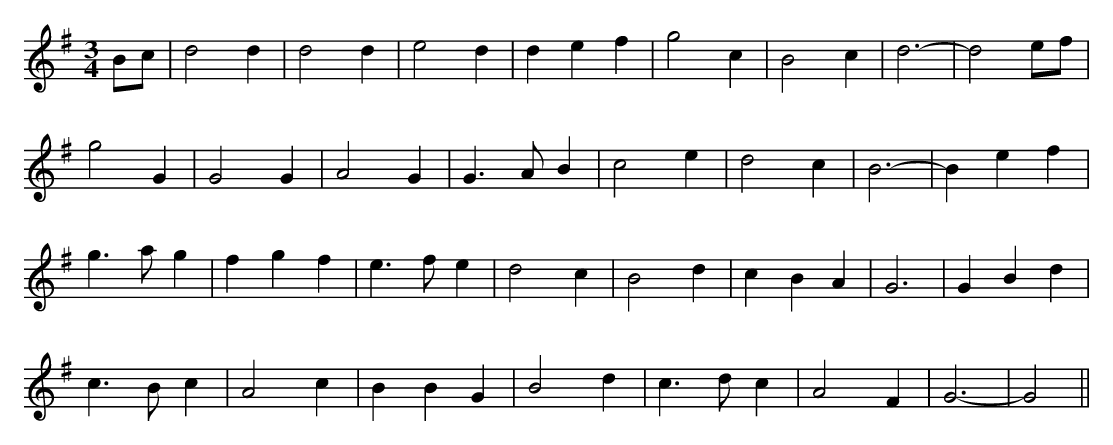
X:1
M:3/4
K:G
Bc|d4 d2|d4 d2|e4 d2|d2 e2 f2|g4 c2|B4- c2|d6-|d4 ef|
g4 G2|G4 G2|A4 G2|G3 A B2|c4 e2|d4 c2|B6-|B2 e2 f2|
g3 a g2|f2 g2 f2|e3 f e2|d4- c2|B4 d2|c2 B2 A2|G6|G2 B2 d2|
c3 B c2|A4 c2|B2 B2 G2|B4 d2|c3 d c2|A4 F2|G6-|G4||
